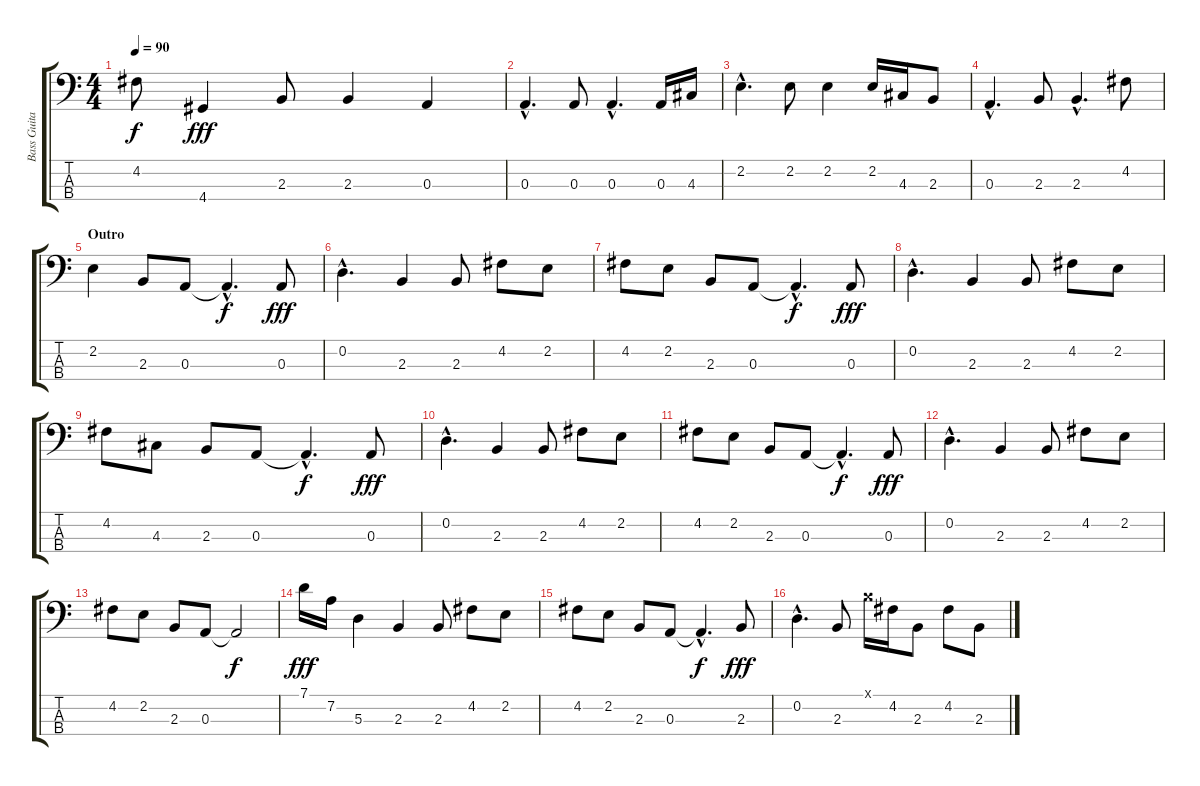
\track ("Bass Guitar" "Bass Guita") {instrument electricbassfinger}
\staff {score tabs}
\tuning (G2 D2 A1 E1) {hide}
\ts (4 4)
\tempo 90
\clef f4
\ks c
4.2{t}.8{dy f} 4.4.4{dy fff} 2.3.8 2.3.4 0.3.4 |
0.3{hac}.4{d} 0.3.8 0.3{hac}.4{d} 0.3.16 4.3.16 |
2.2{hac}.4{d} 2.2.8 2.2.4 2.2.16 4.3.16 2.3.8 |
0.3{hac}.4{d} 2.3.8 2.3{hac}.4{d} 4.2.8 |
\section ("" "Outro")
2.2.4{volume 12} 2.3.8 0.3.8 0.3{hac t}.4{d dy f} 0.3.8{dy fff} |
0.2{hac}.4{d} 2.3.4 2.3.8 4.2.8 2.2.8 |
4.2.8 2.2.8 2.3.8 0.3.8 0.3{hac t}.4{d dy f} 0.3.8{dy fff} |
0.2{hac}.4{d} 2.3.4 2.3.8 4.2.8 2.2.8 |
4.2.8 4.3.8 2.3.8 0.3.8 0.3{hac t}.4{d dy f} 0.3.8{dy fff} |
0.2{hac}.4{d} 2.3.4 2.3.8 4.2.8 2.2.8 |
4.2.8{volume 11} 2.2.8 2.3.8 0.3.8 0.3{hac t}.4{d dy f} 0.3.8{dy fff} |
0.2{hac}.4{d} 2.3.4 2.3.8 4.2.8 2.2.8 |
4.2.8 2.2.8 2.3.8 0.3.8 0.3{t}.2{dy f} |
7.1.16{dy fff volume 10} 7.2.16 5.3.4 2.3.4 2.3.8 4.2.8 2.2.8 |
4.2.8 2.2.8 2.3.8 0.3.8 0.3{hac t}.4{d dy f} 2.3.8{dy fff} |
0.2{hac}.4{d} 2.3.8 4.1{x}.16 4.2.16 2.3.8 4.2.8 2.3.8
